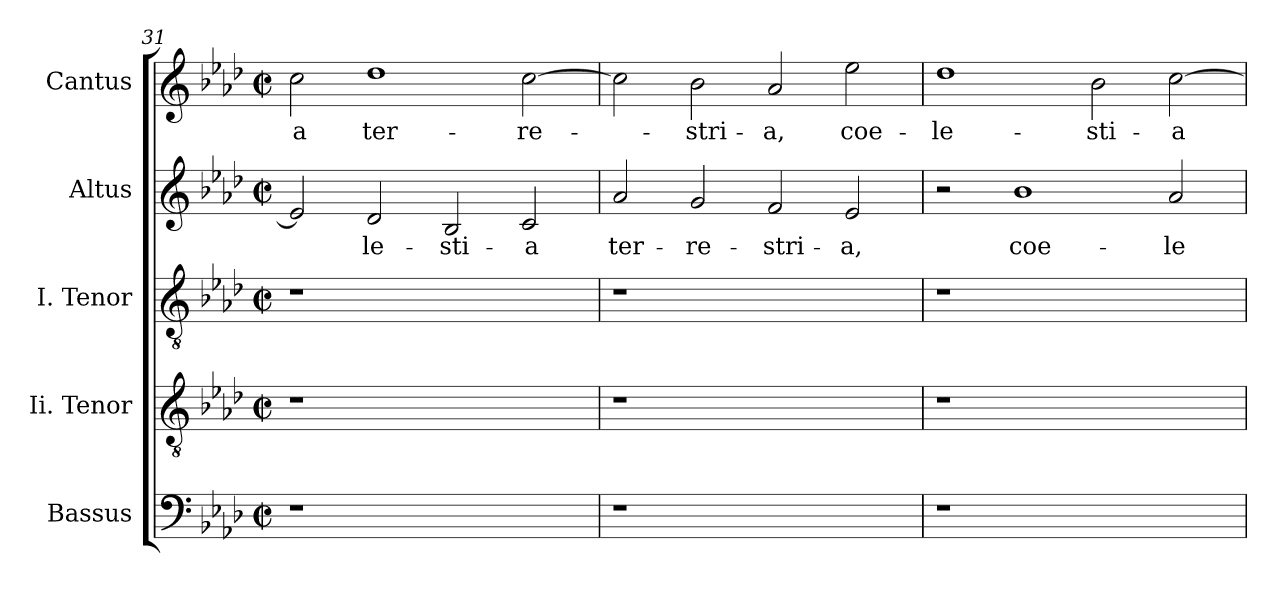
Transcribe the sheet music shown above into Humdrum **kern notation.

**kern	**kern	**kern	**kern	**text	**kern	**text
*part5	*part4	*part3	*part2	*part2	*part1	*part1
*staff5	*staff4	*staff3	*staff2	*staff2	*staff1	*staff1
*I"Bassus	*I"Ii. Tenor	*I"I. Tenor	*I"Altus	*	*I"Cantus	*
*clefF4	*clefGv2	*clefGv2	*clefG2	*	*clefG2	*
*k[b-e-a-d-]	*k[b-e-a-d-]	*k[b-e-a-d-]	*k[b-e-a-d-]	*	*k[b-e-a-d-]	*
*A-:	*A-:	*A-:	*A-:	*	*A-:	*
*M2/2	*M2/2	*M2/2	*M2/2	*	*M2/2	*
*met(c|)	*met(c|)	*met(c|)	*met(c|)	*	*met(c|)	*
=31	=31	=31	=31	=31	=31	=31
!	!	!	!	!	!	!LO:LY:b:cj
1r	1r	1r	2e-/]	.	2cc\	-a
!	!	!	!	!LO:LY:b:cj	!	!LO:LY:b:cj
.	.	.	2d-/	-le-	1dd-	ter-
!	!	!	!	!LO:LY:b:cj	!	!
1ryy	1ryy	1ryy	2B-/	-sti-	.	.
!	!	!	!	!LO:LY:b:cj	!	!LO:LY:b:cj
.	.	.	2c/	-a	[>2cc\	-re-
=32	=32	=32	=32	=32	=32	=32
!	!	!	!	!LO:LY:b:cj	!	!
1r	1r	1r	2a-/	ter-	2cc\]	.
!	!	!	!	!LO:LY:b:cj	!	!LO:LY:b:cj
.	.	.	2g/	-re-	2b-\	-stri-
!	!	!	!	!LO:LY:b:cj	!	!LO:LY:b:cj
1ryy	1ryy	1ryy	2f/	-stri-	2a-/	-a,
!	!	!	!	!LO:LY:b:cj	!	!LO:LY:b:cj
.	.	.	2e-/	-a,	2ee-\	coe-
=33	=33	=33	=33	=33	=33	=33
!	!	!	!	!	!	!LO:LY:b:cj
1r	1r	1r	2r	.	1dd-	-le-
!	!	!	!	!LO:LY:b:cj	!	!
.	.	.	1b-	coe-	.	.
!	!	!	!	!	!	!LO:LY:b:cj
1ryy	1ryy	1ryy	.	.	2b-\	-sti-
!	!	!	!	!LO:LY:b:cj	!	!LO:LY:b:cj
.	.	.	2a-/	-le-	[<2cc\	-a
=	=	=	=	=	=	=
*-	*-	*-	*-	*-	*-	*-
